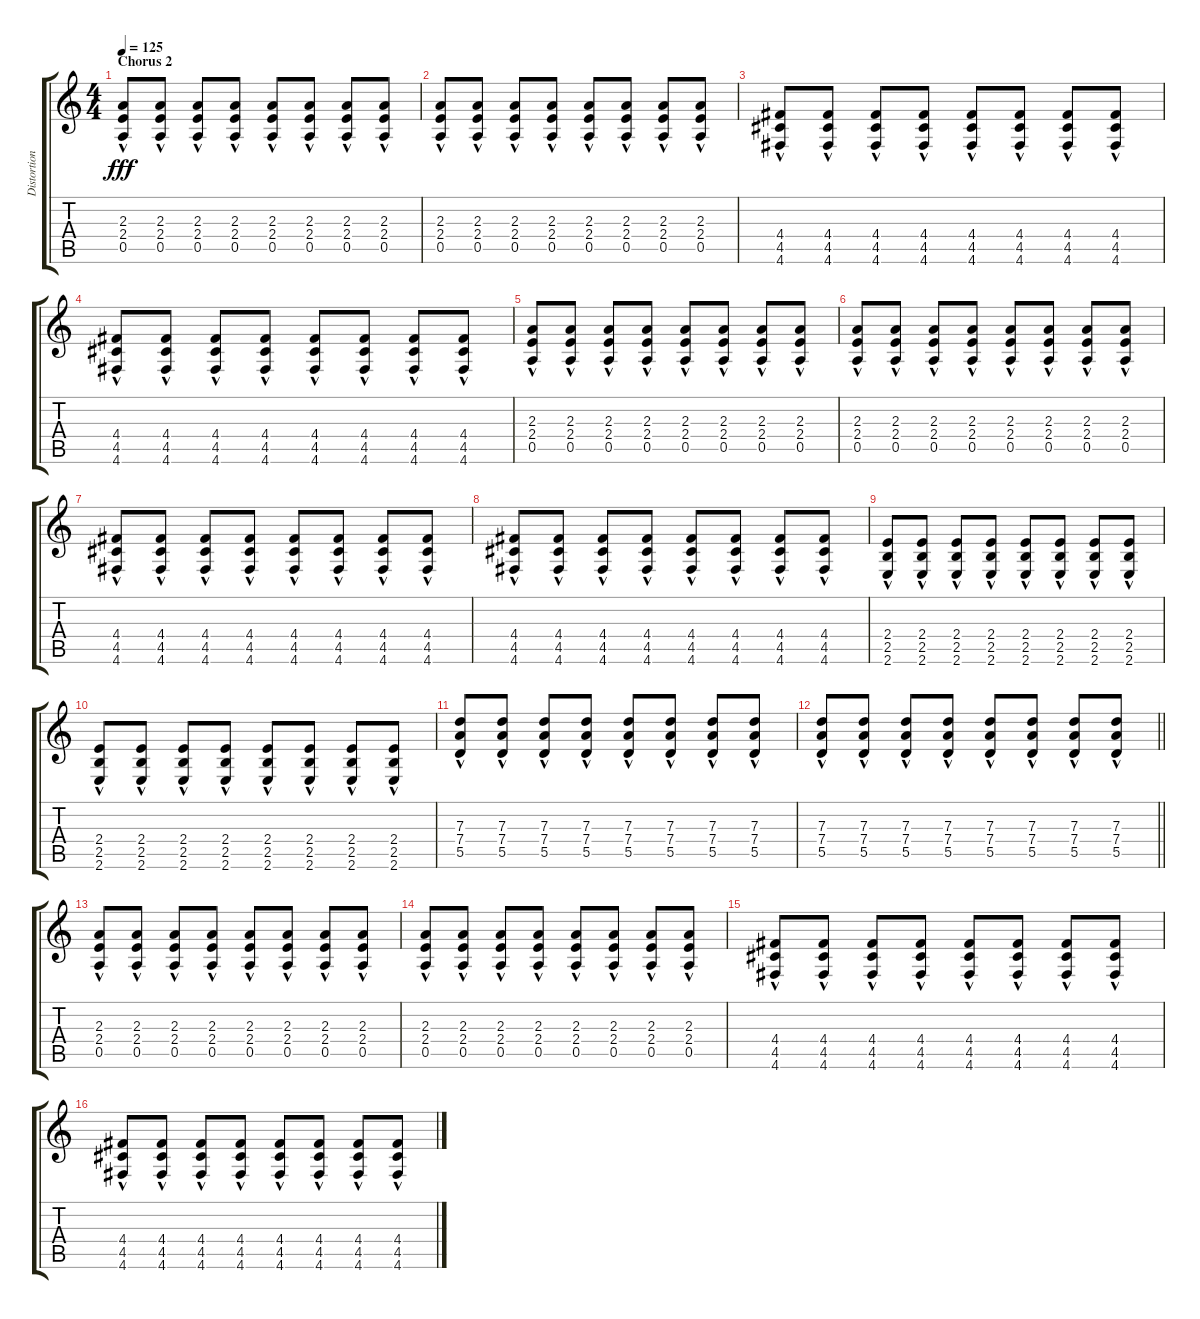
\track ("Distortion Guitar 2" "Distortion") {instrument overdrivenguitar}
\staff {score tabs}
\tuning (E4 B3 G3 D3 A2 D2) {hide}
\ts (4 4)
\section ("" "Chorus 2")
\tempo 125
\clef g2
\ks c
(2.3 2.4 0.5{hac}).8{dy fff} (2.3 2.4 0.5{hac}).8 (2.3 2.4 0.5{hac}).8 (2.3 2.4 0.5{hac}).8 (2.3 2.4 0.5{hac}).8 (2.3 2.4 0.5{hac}).8 (2.3 2.4 0.5{hac}).8 (2.3 2.4 0.5{hac}).8 |
(2.3 2.4 0.5{hac}).8 (2.3 2.4 0.5{hac}).8 (2.3 2.4 0.5{hac}).8 (2.3 2.4 0.5{hac}).8 (2.3 2.4 0.5{hac}).8 (2.3 2.4 0.5{hac}).8 (2.3 2.4 0.5{hac}).8 (2.3 2.4 0.5{hac}).8 |
(4.4 4.5{hac} 4.6).8 (4.4 4.5{hac} 4.6).8 (4.4 4.5{hac} 4.6).8 (4.4 4.5{hac} 4.6).8 (4.4 4.5{hac} 4.6).8 (4.4 4.5{hac} 4.6).8 (4.4 4.5{hac} 4.6).8 (4.4 4.5{hac} 4.6).8 |
(4.4 4.5{hac} 4.6).8 (4.4 4.5{hac} 4.6).8 (4.4 4.5{hac} 4.6).8 (4.4 4.5{hac} 4.6).8 (4.4 4.5{hac} 4.6).8 (4.4 4.5{hac} 4.6).8 (4.4 4.5{hac} 4.6).8 (4.4 4.5{hac} 4.6).8 |
(2.3 2.4 0.5{hac}).8 (2.3 2.4 0.5{hac}).8 (2.3 2.4 0.5{hac}).8 (2.3 2.4 0.5{hac}).8 (2.3 2.4 0.5{hac}).8 (2.3 2.4 0.5{hac}).8 (2.3 2.4 0.5{hac}).8 (2.3 2.4 0.5{hac}).8 |
(2.3 2.4 0.5{hac}).8 (2.3 2.4 0.5{hac}).8 (2.3 2.4 0.5{hac}).8 (2.3 2.4 0.5{hac}).8 (2.3 2.4 0.5{hac}).8 (2.3 2.4 0.5{hac}).8 (2.3 2.4 0.5{hac}).8 (2.3 2.4 0.5{hac}).8 |
(4.4 4.5{hac} 4.6).8 (4.4 4.5{hac} 4.6).8 (4.4 4.5{hac} 4.6).8 (4.4 4.5{hac} 4.6).8 (4.4 4.5{hac} 4.6).8 (4.4 4.5{hac} 4.6).8 (4.4 4.5{hac} 4.6).8 (4.4 4.5{hac} 4.6).8 |
(4.4 4.5{hac} 4.6).8 (4.4 4.5{hac} 4.6).8 (4.4 4.5{hac} 4.6).8 (4.4 4.5{hac} 4.6).8 (4.4 4.5{hac} 4.6).8 (4.4 4.5{hac} 4.6).8 (4.4 4.5{hac} 4.6).8 (4.4 4.5{hac} 4.6).8 |
(2.4{hac} 2.5 2.6).8 (2.4{hac} 2.5 2.6).8 (2.4{hac} 2.5 2.6).8 (2.4{hac} 2.5 2.6).8 (2.4{hac} 2.5 2.6).8 (2.4{hac} 2.5 2.6).8 (2.4{hac} 2.5 2.6).8 (2.4{hac} 2.5 2.6).8 |
(2.4{hac} 2.5 2.6).8 (2.4{hac} 2.5 2.6).8 (2.4{hac} 2.5 2.6).8 (2.4{hac} 2.5 2.6).8 (2.4{hac} 2.5 2.6).8 (2.4{hac} 2.5 2.6).8 (2.4{hac} 2.5 2.6).8 (2.4{hac} 2.5 2.6).8 |
(7.3 7.4{hac} 5.5).8 (7.3 7.4{hac} 5.5).8 (7.3 7.4{hac} 5.5).8 (7.3 7.4{hac} 5.5).8 (7.3 7.4{hac} 5.5).8 (7.3 7.4{hac} 5.5).8 (7.3 7.4{hac} 5.5).8 (7.3 7.4{hac} 5.5).8 |
\barLineRight lightlight
(7.3 7.4{hac} 5.5).8 (7.3 7.4{hac} 5.5).8 (7.3 7.4{hac} 5.5).8 (7.3 7.4{hac} 5.5).8 (7.3 7.4{hac} 5.5).8 (7.3 7.4{hac} 5.5).8 (7.3 7.4{hac} 5.5).8 (7.3 7.4{hac} 5.5).8 |
(2.3 2.4 0.5{hac}).8 (2.3 2.4 0.5{hac}).8 (2.3 2.4 0.5{hac}).8 (2.3 2.4 0.5{hac}).8 (2.3 2.4 0.5{hac}).8 (2.3 2.4 0.5{hac}).8 (2.3 2.4 0.5{hac}).8 (2.3 2.4 0.5{hac}).8 |
(2.3 2.4 0.5{hac}).8 (2.3 2.4 0.5{hac}).8 (2.3 2.4 0.5{hac}).8 (2.3 2.4 0.5{hac}).8 (2.3 2.4 0.5{hac}).8 (2.3 2.4 0.5{hac}).8 (2.3 2.4 0.5{hac}).8 (2.3 2.4 0.5{hac}).8 |
(4.4 4.5{hac} 4.6).8 (4.4 4.5{hac} 4.6).8 (4.4 4.5{hac} 4.6).8 (4.4 4.5{hac} 4.6).8 (4.4 4.5{hac} 4.6).8 (4.4 4.5{hac} 4.6).8 (4.4 4.5{hac} 4.6).8 (4.4 4.5{hac} 4.6).8 |
(4.4 4.5{hac} 4.6).8 (4.4 4.5{hac} 4.6).8 (4.4 4.5{hac} 4.6).8 (4.4 4.5{hac} 4.6).8 (4.4 4.5{hac} 4.6).8 (4.4 4.5{hac} 4.6).8 (4.4 4.5{hac} 4.6).8 (4.4 4.5{hac} 4.6).8
